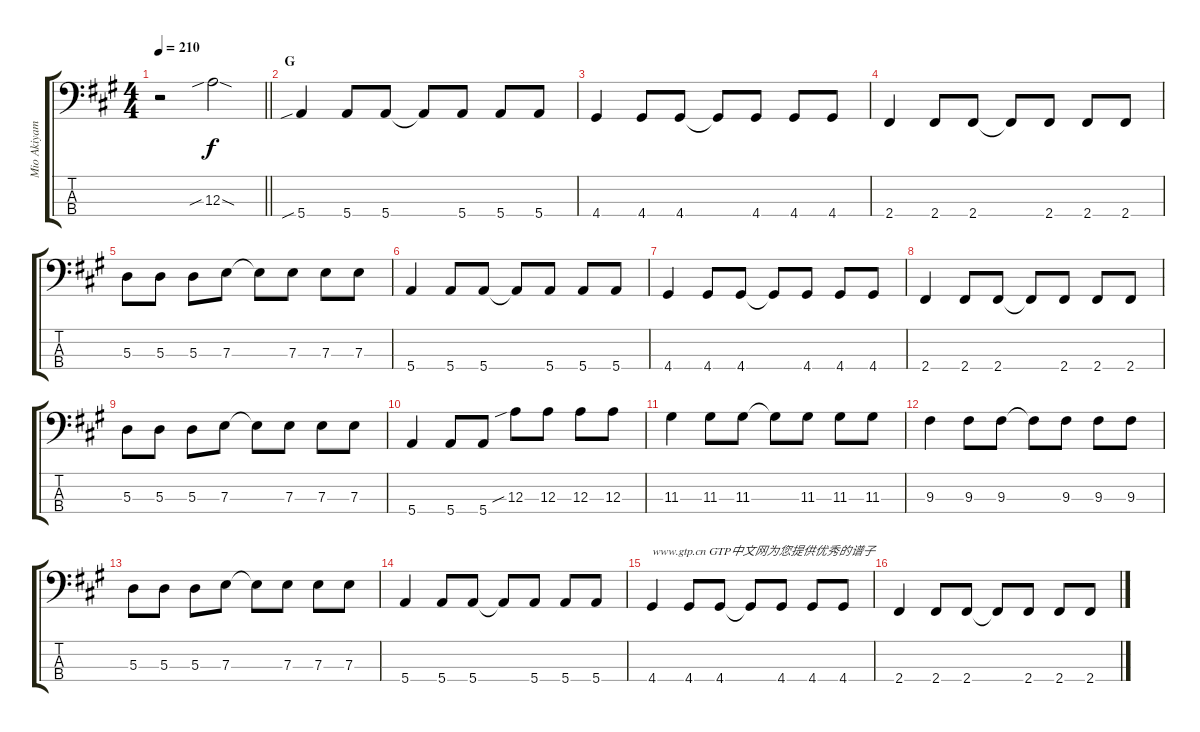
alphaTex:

\track ("Mio Akiyama" "Mio Akiyam") {instrument electricbassfinger}
\staff {score tabs}
\tuning (G2 D2 A1 E1) {hide}
\ts (4 4)
\tempo 210
\clef f4
\barLineRight lightlight
\ks a
r.2{dy f} 12.3{sib sod}.2 |
\section ("" "G")
5.4{sib}.4 5.4.8 5.4.8 5.4{t}.8 5.4.8 5.4.8 5.4.8 |
4.4.4 4.4.8 4.4.8 4.4{t}.8 4.4.8 4.4.8 4.4.8 |
2.4.4 2.4.8 2.4.8 2.4{t}.8 2.4.8 2.4.8 2.4.8 |
5.3.8 5.3.8 5.3.8 7.3.8 7.3{t}.8 7.3.8 7.3.8 7.3.8 |
5.4.4 5.4.8 5.4.8 5.4{t}.8 5.4.8 5.4.8 5.4.8 |
4.4.4 4.4.8 4.4.8 4.4{t}.8 4.4.8 4.4.8 4.4.8 |
2.4.4 2.4.8 2.4.8 2.4{t}.8 2.4.8 2.4.8 2.4.8 |
5.3.8 5.3.8 5.3.8 7.3.8 7.3{t}.8 7.3.8 7.3.8 7.3.8 |
5.4.4 5.4.8 5.4.8 12.3{sib}.8 12.3.8 12.3.8 12.3.8 |
11.3.4 11.3.8 11.3.8 11.3{t}.8 11.3.8 11.3.8 11.3.8 |
9.3.4 9.3.8 9.3.8 9.3{t}.8 9.3.8 9.3.8 9.3.8 |
5.3.8 5.3.8 5.3.8 7.3.8 7.3{t}.8 7.3.8 7.3.8 7.3.8 |
5.4.4 5.4.8 5.4.8 5.4{t}.8 5.4.8 5.4.8 5.4.8 |
4.4.4{txt "www.gtp.cn GTP中文网为您提供优秀的谱子"} 4.4.8 4.4.8 4.4{t}.8 4.4.8 4.4.8 4.4.8 |
2.4.4 2.4.8 2.4.8 2.4{t}.8 2.4.8 2.4.8 2.4.8
